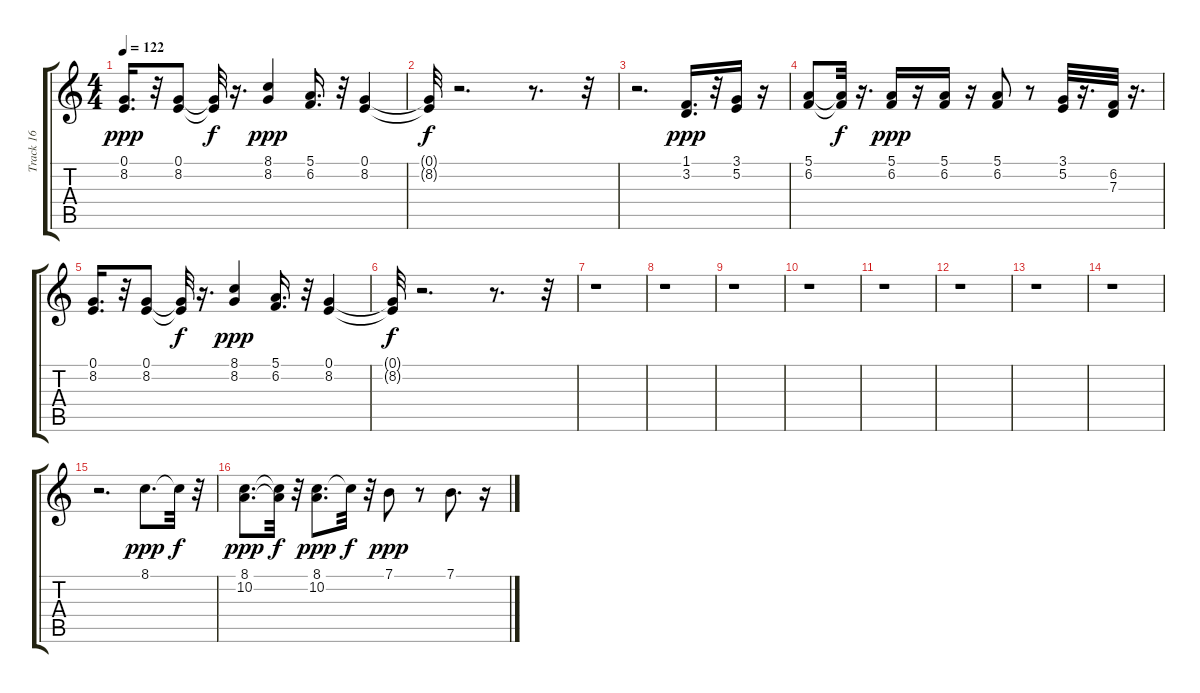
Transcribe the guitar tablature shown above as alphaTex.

\track ("Track 16" "Track 16") {instrument acousticgrandpiano}
\staff {score tabs}
\tuning (E4 B3 G3 D3 A2 E2) {hide}
\ts (4 4)
\tempo 122
\clef g2
\ks c
(0.1 8.2).16{d dy ppp} r.32 (0.1 8.2).8 (0.1{t} 8.2{t}).32{dy f} r.16{d} (8.1 8.2).4{dy ppp} (5.1 6.2).16{d} r.32 (0.1 8.2).4 |
(0.1{t} 8.2{t}).32{dy f} r.2{d} r.8{d} r.32 |
r.2{d} (1.1 3.2).16{d dy ppp} r.32 (3.1 5.2).16 r.16 |
(5.1 6.2).8 (5.1{t} 6.2{t}).32{dy f} r.16{d} (5.1 6.2).16{dy ppp} r.16 (5.1 6.2).16 r.16 (5.1 6.2).8 r.8 (3.1 5.2).32 r.16{d} (6.2 7.3).32 r.16{d} |
(0.1 8.2).16{d} r.32 (0.1 8.2).8 (0.1{t} 8.2{t}).32{dy f} r.16{d} (8.1 8.2).4{dy ppp} (5.1 6.2).16{d} r.32 (0.1 8.2).4 |
(0.1{t} 8.2{t}).32{dy f} r.2{d} r.8{d} r.32 |
r.1 |
r.1 |
r.1 |
r.1 |
r.1 |
r.1 |
r.1 |
r.1 |
r.2{d} 8.1.8{d dy ppp} 8.1{t}.32{dy f} r.32 |
(8.1 10.2).8{d dy ppp} (8.1{t} 10.2{t}).32{dy f} r.32 (8.1 10.2).8{d dy ppp} 8.1{t}.32{dy f} r.32 7.1.8{dy ppp} r.8 7.1.8{d} r.16
